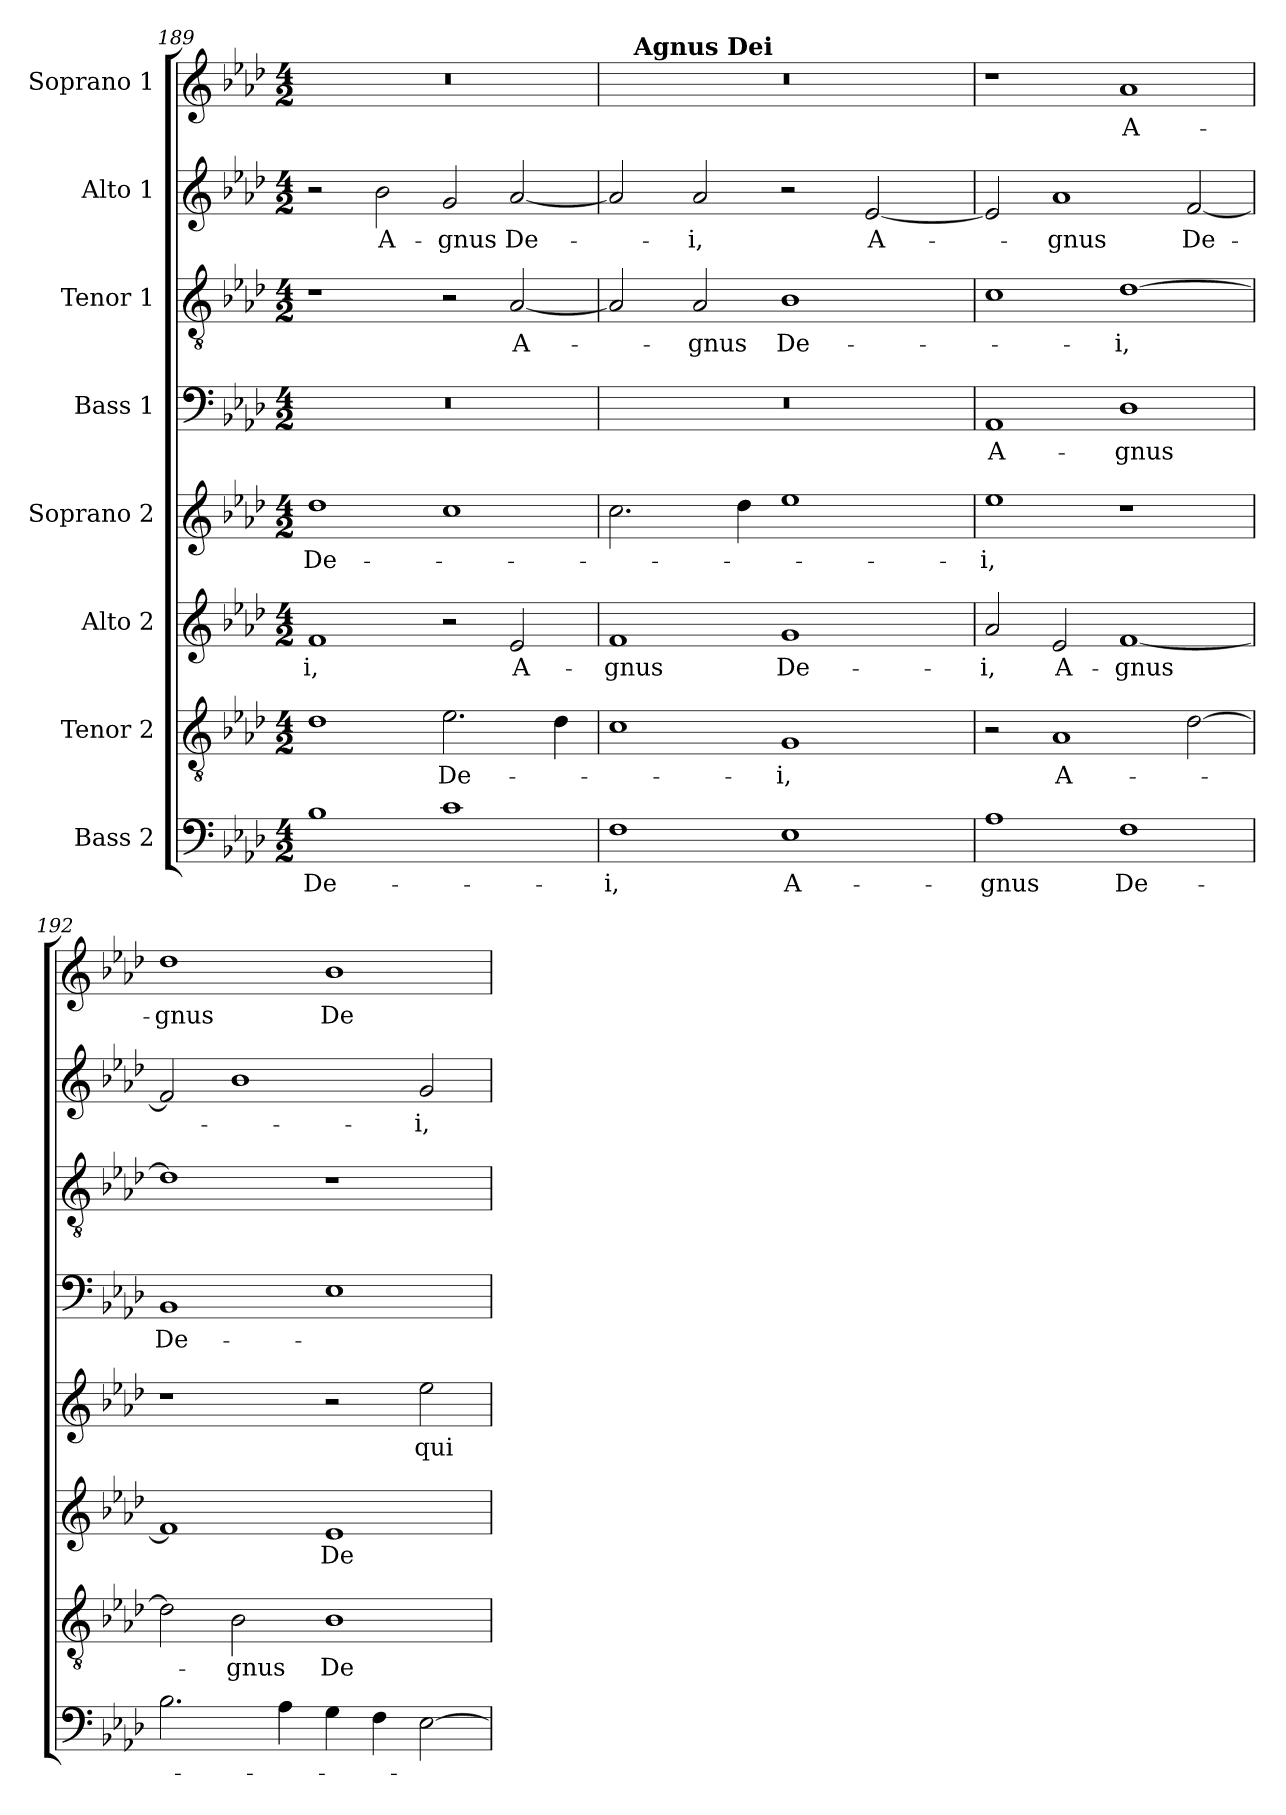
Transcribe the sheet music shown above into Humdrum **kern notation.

**kern	**text	**kern	**text	**kern	**text	**kern	**text	**kern	**text	**kern	**text	**kern	**text	**kern	**text
*part8	*part8	*part7	*part7	*part6	*part6	*part5	*part5	*part4	*part4	*part3	*part3	*part2	*part2	*part1	*part1
*staff8	*staff8	*staff7	*staff7	*staff6	*staff6	*staff5	*staff5	*staff4	*staff4	*staff3	*staff3	*staff2	*staff2	*staff1	*staff1
*I"Bass 2	*	*I"Tenor 2	*	*I"Alto 2	*	*I"Soprano 2	*	*I"Bass 1	*	*I"Tenor 1	*	*I"Alto 1	*	*I"Soprano 1	*
*clefF4	*	*clefGv2	*	*clefG2	*	*clefG2	*	*clefF4	*	*clefGv2	*	*clefG2	*	*clefG2	*
*k[b-e-a-d-]	*	*k[b-e-a-d-]	*	*k[b-e-a-d-]	*	*k[b-e-a-d-]	*	*k[b-e-a-d-]	*	*k[b-e-a-d-]	*	*k[b-e-a-d-]	*	*k[b-e-a-d-]	*
*A-:	*	*A-:	*	*A-:	*	*A-:	*	*A-:	*	*A-:	*	*A-:	*	*A-:	*
*M4/2	*	*M4/2	*	*M4/2	*	*M4/2	*	*M4/2	*	*M4/2	*	*M4/2	*	*M4/2	*
=189	=189	=189	=189	=189	=189	=189	=189	=189	=189	=189	=189	=189	=189	=189	=189
1B-	De-	1d-	.	1f	-i,	1dd-	De-	0r	.	1r	.	2r	.	0r	.
.	.	.	.	.	.	.	.	.	.	.	.	2b-\	A-	.	.
1c	.	2.e-\	De-	2r	.	1cc	.	.	.	2r	.	2g/	-gnus	.	.
.	.	.	.	2e-/	A-	.	.	.	.	[2A-/	A-	[2a-/	De-	.	.
.	.	4d-\	.	.	.	.	.	.	.	.	.	.	.	.	.
=190	=190	=190	=190	=190	=190	=190	=190	=190	=190	=190	=190	=190	=190	=190	=190
*	*	*	*	*	*	*	*	*	*	*	*	*	*	*^	*
1F	-i,	1c	.	1f	-gnus	2.cc\	.	0r	.	2A-/]	.	2a-/]	.	0r	16.ryy	.
!	!	!	!	!	!	!	!	!	!	!	!	!	!	!	!LO:TX:a:B:t=Agnus Dei	!
.	.	.	.	.	.	.	.	.	.	.	.	.	.	.	1ryy	.
.	.	.	.	.	.	.	.	.	.	2A-/	-gnus	2a-/	-i,	.	.	.
.	.	.	.	.	.	4dd-\	.	.	.	.	.	.	.	.	.	.
1E-	A-	1G	-i,	1g	De-	1ee-	.	.	.	1B-	De-	2r	.	.	.	.
.	.	.	.	.	.	.	.	.	.	.	.	.	.	.	2ryy	.
.	.	.	.	.	.	.	.	.	.	.	.	[2e-/	A-	.	.	.
.	.	.	.	.	.	.	.	.	.	.	.	.	.	.	4ryy	.
.	.	.	.	.	.	.	.	.	.	.	.	.	.	.	8ryy	.
.	.	.	.	.	.	.	.	.	.	.	.	.	.	.	32ryy	.
*	*	*	*	*	*	*	*	*	*	*	*	*	*	*v	*v	*
=191	=191	=191	=191	=191	=191	=191	=191	=191	=191	=191	=191	=191	=191	=191	=191
1A-	-gnus	2r	.	2a-/	-i,	1ee-	-i,	1AA-	A-	1c	.	2e-/]	.	1r	.
.	.	1A-	A-	2e-/	A-	.	.	.	.	.	.	1a-	-gnus	.	.
1F	De-	.	.	[1f	-gnus	1r	.	1D-	-gnus	[1d-	-i,	.	.	1a-	A-
.	.	[2d-\	.	.	.	.	.	.	.	.	.	[2f/	De-	.	.
=192	=192	=192	=192	=192	=192	=192	=192	=192	=192	=192	=192	=192	=192	=192	=192
2.B-\	.	2d-\]	.	1f]	.	1r	.	1BB-	De-	1d-]	.	2f/]	.	1dd-	-gnus
.	.	2B-\	-gnus	.	.	.	.	.	.	.	.	1b-	.	.	.
4A-\	.	.	.	.	.	.	.	.	.	.	.	.	.	.	.
4G\	.	1B-	De-	1e-	De-	2r	.	1E-	.	1r	.	.	.	1b-	De-
4F\	.	.	.	.	.	.	.	.	.	.	.	.	.	.	.
[2E-\	.	.	.	.	.	2ee-\	qui	.	.	.	.	2g/	-i,	.	.
=	=	=	=	=	=	=	=	=	=	=	=	=	=	=	=
*-	*-	*-	*-	*-	*-	*-	*-	*-	*-	*-	*-	*-	*-	*-	*-
